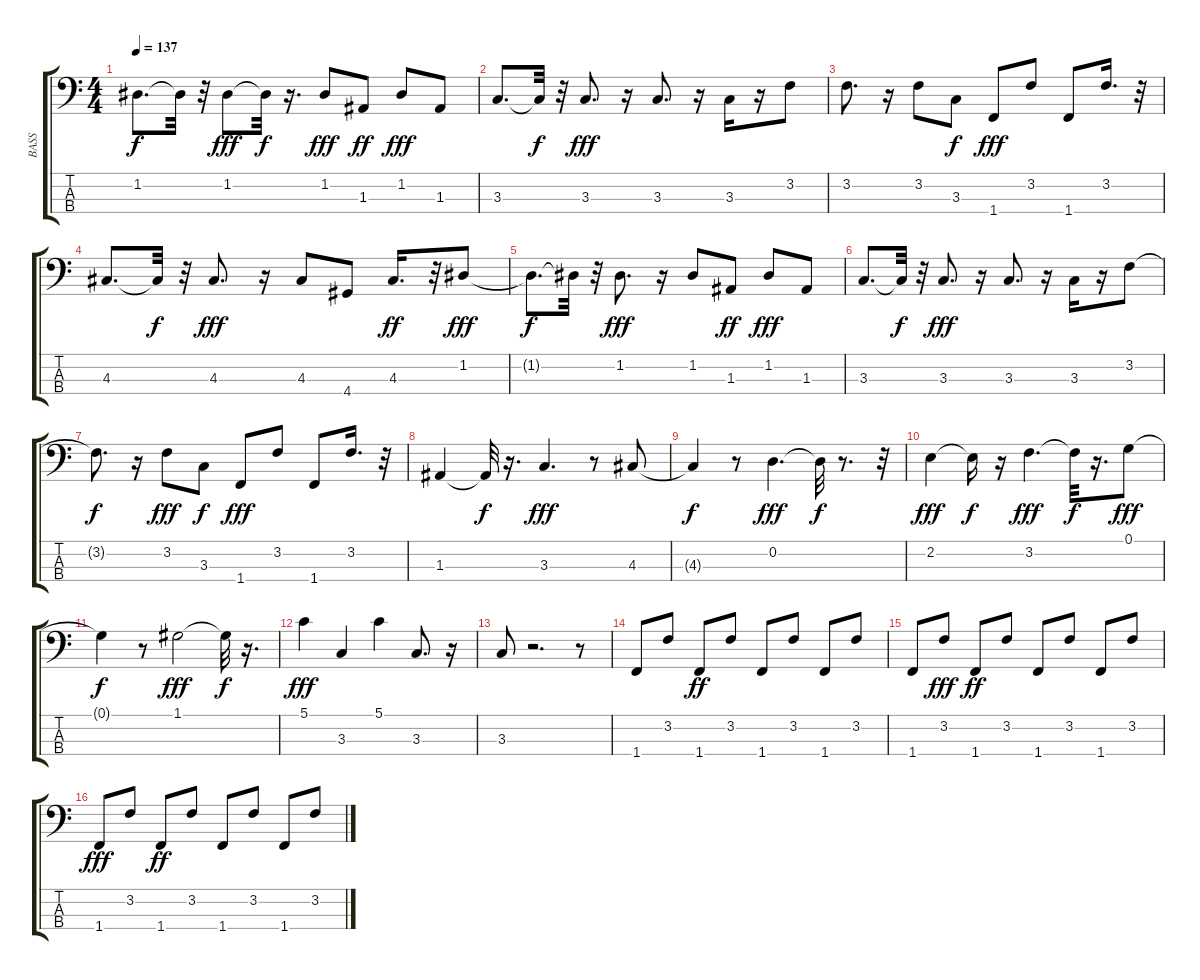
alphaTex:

\track ("BASS" "BASS") {instrument electricbassfinger}
\staff {score tabs}
\tuning (G2 D2 A1 E1) {hide}
\ts (4 4)
\tempo 137
\clef f4
\ks c
1.2{t}.8{d dy f} 1.2{t}.32 r.32 1.2.8{dy fff} 1.2{t}.32{dy f} r.16{d} 1.2.8{dy fff} 1.3.8{dy ff} 1.2.8{dy fff} 1.3.8 |
3.3.8{d} 3.3{t}.32{dy f} r.32 3.3.8{d dy fff} r.16 3.3.8{d} r.16 3.3.16 r.16 3.2.8 |
3.2.8{d} r.16 3.2.8 3.3.8{dy f} 1.4.8{dy fff} 3.2.8 1.4.8 3.2.16{d} r.32 |
4.3.8{d} 4.3{t}.32{dy f} r.32 4.3.8{d dy fff} r.16 4.3.8 4.4.8 4.3.16{d dy ff} r.32 1.2.8{dy fff} |
1.2{t}.8{d dy f} 1.2{t}.32 r.32 1.2.8{d dy fff} r.16 1.2.8 1.3.8{dy ff} 1.2.8{dy fff} 1.3.8 |
3.3.8{d} 3.3{t}.32{dy f} r.32 3.3.8{d dy fff} r.16 3.3.8{d} r.16 3.3.16 r.16 3.2.8 |
3.2{t}.8{d dy f} r.16 3.2.8{dy fff} 3.3.8{dy f} 1.4.8{dy fff} 3.2.8 1.4.8 3.2.16{d} r.32 |
1.3.4 1.3{t}.32{dy f} r.16{d} 3.3.4{d dy fff} r.8 4.3.8 |
4.3{t}.4{dy f} r.8 0.2.4{d dy fff} 0.2{t}.32{dy f} r.8{d} r.32 |
2.2.4{dy fff} 2.2{t}.16{dy f} r.16 3.2.4{d dy fff} 3.2{t}.32{dy f} r.16{d} 0.1.8{dy fff} |
0.1{t}.4{dy f} r.8 1.1.2{dy fff} 1.1{t}.32{dy f} r.16{d} |
5.1.4{dy fff} 3.3.4 5.1.4 3.3.8{d} r.16 |
3.3.8 r.2{d} r.8 |
1.4.8 3.2.8 1.4.8{dy ff} 3.2.8 1.4.8 3.2.8 1.4.8 3.2.8 |
1.4.8 3.2.8{dy fff} 1.4.8{dy ff} 3.2.8 1.4.8 3.2.8 1.4.8 3.2.8 |
1.4.8{dy fff} 3.2.8 1.4.8{dy ff} 3.2.8 1.4.8 3.2.8 1.4.8 3.2.8
